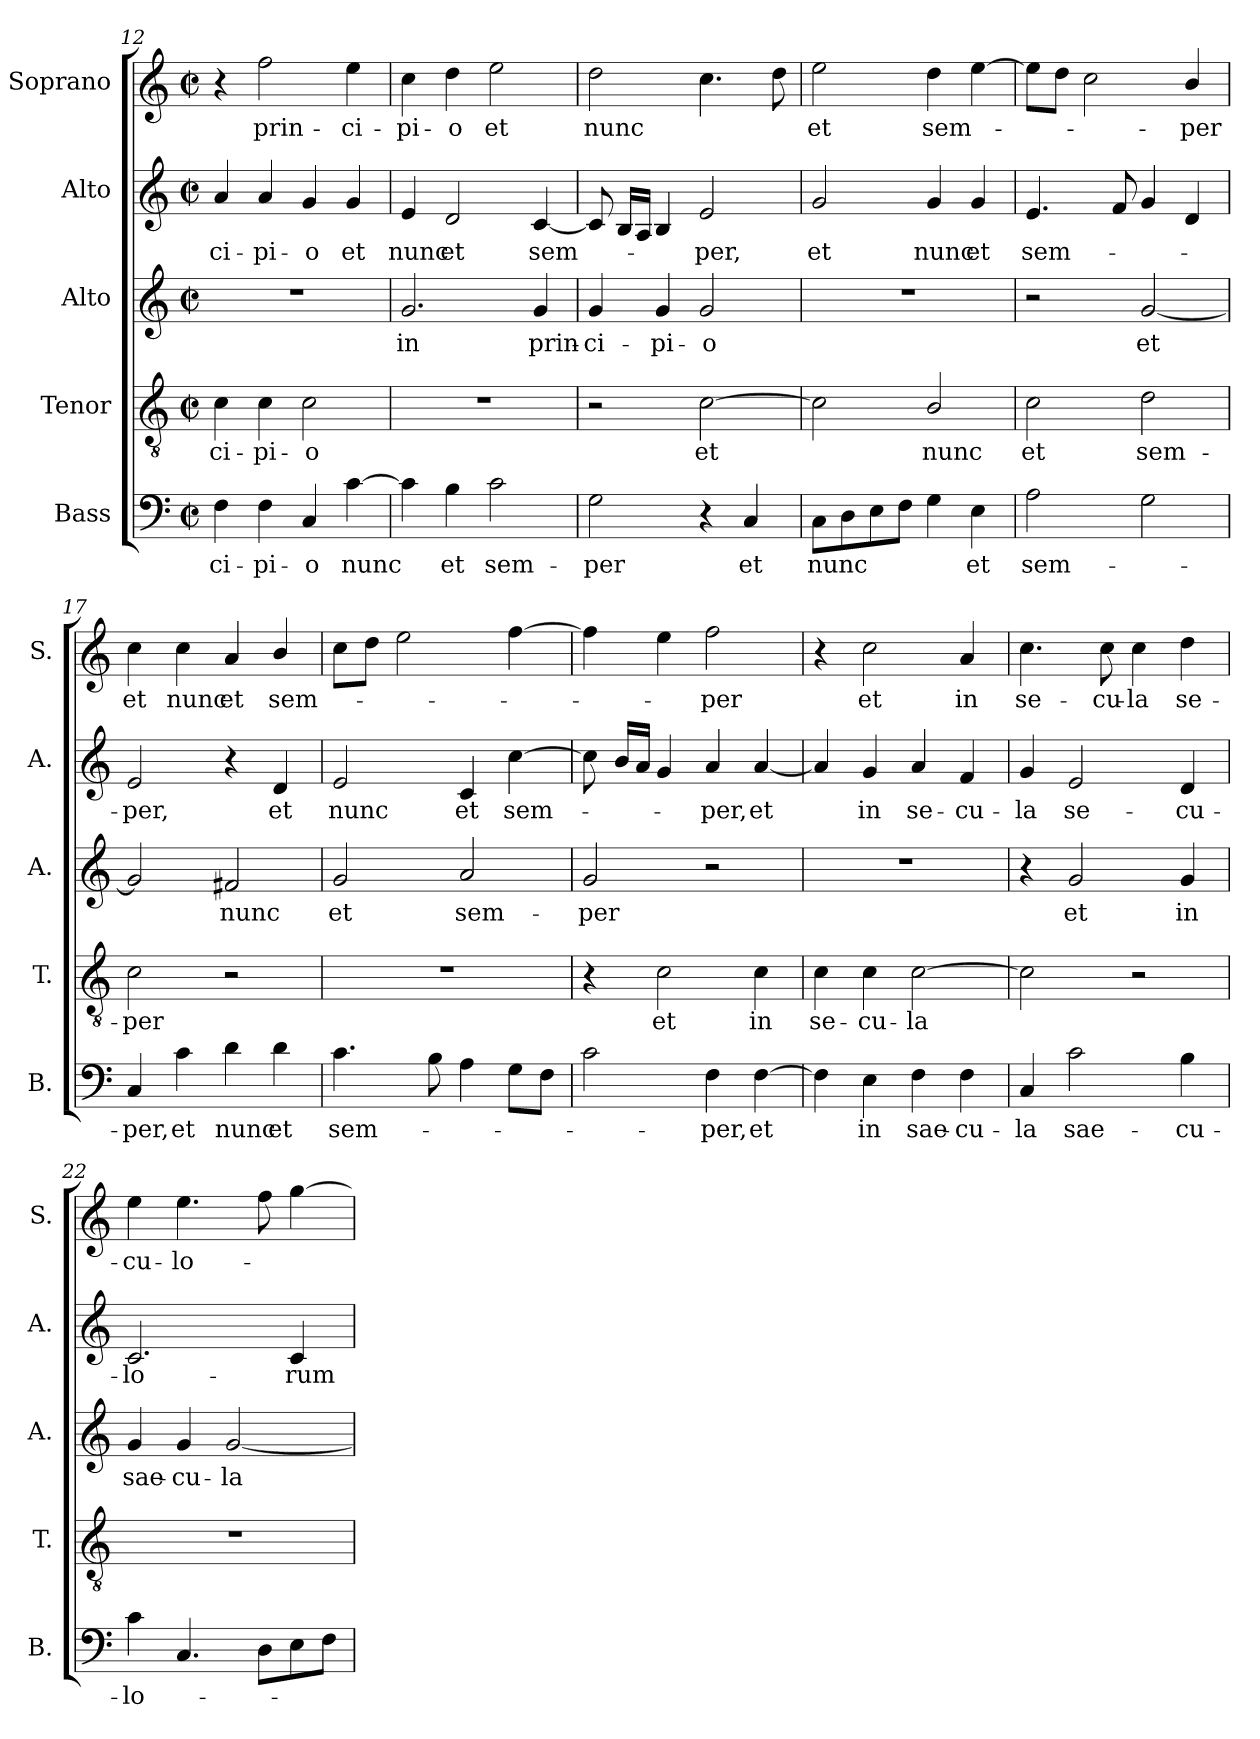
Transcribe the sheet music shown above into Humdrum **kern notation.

**kern	**text	**kern	**text	**kern	**text	**kern	**text	**kern	**text
*part5	*part5	*part4	*part4	*part3	*part3	*part2	*part2	*part1	*part1
*staff5	*staff5	*staff4	*staff4	*staff3	*staff3	*staff2	*staff2	*staff1	*staff1
*I"Bass	*	*I"Tenor	*	*I"Alto	*	*I"Alto	*	*I"Soprano	*
*I'B.	*	*I'T.	*	*I'A.	*	*I'A.	*	*I'S.	*
*clefF4	*	*clefGv2	*	*clefG2	*	*clefG2	*	*clefG2	*
*	*	*ITrd7c12	*	*	*	*	*	*	*
*k[]	*	*k[]	*	*k[]	*	*k[]	*	*k[]	*
*M2/2	*	*M2/2	*	*M2/2	*	*M2/2	*	*M2/2	*
*met(c|)	*	*met(c|)	*	*met(c|)	*	*met(c|)	*	*met(c|)	*
=12	=12	=12	=12	=12	=12	=12	=12	=12	=12
!	!LO:LY:b	!	!LO:LY:b	!	!	!	!LO:LY:b	!	!
4F\	-ci-	4C\	-ci-	1r	.	4a/	-ci-	4r	.
!	!LO:LY:b	!	!LO:LY:b	!	!	!	!LO:LY:b	!	!LO:LY:b
4F\	-pi-	4C\	-pi-	.	.	4a/	-pi-	2ff\	prin-
!	!LO:LY:b	!	!LO:LY:b	!	!	!	!LO:LY:b	!	!
4C/	-o	2C\	-o	.	.	4g/	-o	.	.
!	!LO:LY:b	!	!	!	!	!	!LO:LY:b	!	!LO:LY:b
[4c\	nunc	.	.	.	.	4g/	et	4ee\	-ci-
!!LO:LB:g=z
=13	=13	=13	=13	=13	=13	=13	=13	=13	=13
!	!	!	!	!	!LO:LY:b	!	!LO:LY:b	!	!LO:LY:b
4c\]	.	1r	.	2.g/	in	4e/	nunc	4cc\	-pi-
!	!LO:LY:b	!	!	!	!	!	!LO:LY:b	!	!LO:LY:b
4B\	et	.	.	.	.	2d/	et	4dd\	-o
!	!LO:LY:b	!	!	!	!	!	!	!	!LO:LY:b
2c\	sem-	.	.	.	.	.	.	2ee\	et
!	!	!	!	!	!LO:LY:b	!	!LO:LY:b	!	!
.	.	.	.	4g/	prin-	[4c/	sem-	.	.
=14	=14	=14	=14	=14	=14	=14	=14	=14	=14
!	!LO:LY:b	!	!	!	!LO:LY:b	!	!	!	!LO:LY:b
2G\	-per	2r	.	4g/	-ci-	8c/]	.	2dd\	nunc
.	.	.	.	.	.	16B/LL	.	.	.
.	.	.	.	.	.	16A/JJ	.	.	.
!	!	!	!	!	!LO:LY:b	!	!	!	!
.	.	.	.	4g/	-pi-	4B/	.	.	.
!	!	!	!LO:LY:b	!	!LO:LY:b	!	!LO:LY:b	!	!
4r	.	[2C\	et	2g/	-o	2e/	-per,	4.cc\	.
!	!LO:LY:b	!	!	!	!	!	!	!	!
4C/	et	.	.	.	.	.	.	.	.
.	.	.	.	.	.	.	.	8dd\	.
=15	=15	=15	=15	=15	=15	=15	=15	=15	=15
!	!LO:LY:b	!	!	!	!	!	!LO:LY:b	!	!LO:LY:b
8C\L	nunc	2C\]	.	1r	.	2g/	et	2ee\	et
8D\	.	.	.	.	.	.	.	.	.
8E\	.	.	.	.	.	.	.	.	.
8F\J	.	.	.	.	.	.	.	.	.
!	!	!	!LO:LY:b	!	!	!	!LO:LY:b	!	!LO:LY:b
4G\	.	2BB/	nunc	.	.	4g/	nunc	4dd\	sem-
!	!LO:LY:b	!	!	!	!	!	!LO:LY:b	!	!
4E\	et	.	.	.	.	4g/	et	[4ee\	.
=16	=16	=16	=16	=16	=16	=16	=16	=16	=16
!	!LO:LY:b	!	!LO:LY:b	!	!	!	!LO:LY:b	!	!
2A\	sem-	2C\	et	2r	.	4.e/	sem-	8ee\L]	.
.	.	.	.	.	.	.	.	8dd\J	.
.	.	.	.	.	.	.	.	2cc\	.
.	.	.	.	.	.	8f/	.	.	.
!	!	!	!LO:LY:b	!	!LO:LY:b	!	!	!	!
2G\	.	2D\	sem-	[2g/	et	4g/	.	.	.
!	!	!	!	!	!	!	!	!	!LO:LY:b
.	.	.	.	.	.	4d/	.	4b/	-per
!!LO:PB:g=z
=17	=17	=17	=17	=17	=17	=17	=17	=17	=17
!	!LO:LY:b	!	!LO:LY:b	!	!	!	!LO:LY:b	!	!LO:LY:b
4C/	-per,	2C\	-per	2g/]	.	2e/	-per,	4cc\	et
!	!LO:LY:b	!	!	!	!	!	!	!	!LO:LY:b
4c\	et	.	.	.	.	.	.	4cc\	nunc
!	!LO:LY:b	!	!	!	!LO:LY:b	!	!	!	!LO:LY:b
4d\	nunc	2r	.	2f#X/	nunc	4r	.	4a/	et
!	!LO:LY:b	!	!	!	!	!	!LO:LY:b	!	!LO:LY:b
4d\	et	.	.	.	.	4d/	et	4b/	sem-
=18	=18	=18	=18	=18	=18	=18	=18	=18	=18
!	!LO:LY:b	!	!	!	!LO:LY:b	!	!LO:LY:b	!	!
4.c\	sem-	1r	.	2g/	et	2e/	nunc	8cc\L	.
.	.	.	.	.	.	.	.	8dd\J	.
.	.	.	.	.	.	.	.	2ee\	.
8B\	.	.	.	.	.	.	.	.	.
!	!	!	!	!	!LO:LY:b	!	!LO:LY:b	!	!
4A\	.	.	.	2a/	sem-	4c/	et	.	.
!	!	!	!	!	!	!	!LO:LY:b	!	!
8G\L	.	.	.	.	.	[4cc\	sem-	[4ff\	.
8F\J	.	.	.	.	.	.	.	.	.
=19	=19	=19	=19	=19	=19	=19	=19	=19	=19
!	!	!	!	!	!LO:LY:b	!	!	!	!
2c\	.	4r	.	2g/	-per	8cc\]	.	4ff\]	.
.	.	.	.	.	.	16b/LL	.	.	.
.	.	.	.	.	.	16a/JJ	.	.	.
!	!	!	!LO:LY:b	!	!	!	!	!	!
.	.	2C\	et	.	.	4g/	.	4ee\	.
!	!LO:LY:b	!	!	!	!	!	!LO:LY:b	!	!LO:LY:b
4F\	-per,	.	.	2r	.	4a/	-per,	2ff\	-per
!	!LO:LY:b	!	!LO:LY:b	!	!	!	!LO:LY:b	!	!
[4F\	et	4C\	in	.	.	[4a/	et	.	.
=20	=20	=20	=20	=20	=20	=20	=20	=20	=20
!	!	!	!LO:LY:b	!	!	!	!	!	!
4F\]	.	4C\	se-	1r	.	4a/]	.	4r	.
!	!LO:LY:b	!	!LO:LY:b	!	!	!	!LO:LY:b	!	!LO:LY:b
4E\	in	4C\	-cu-	.	.	4g/	in	2cc\	et
!	!LO:LY:b	!	!LO:LY:b	!	!	!	!LO:LY:b	!	!
4F\	sae-	[2C\	-la	.	.	4a/	se-	.	.
!	!LO:LY:b	!	!	!	!	!	!LO:LY:b	!	!LO:LY:b
4F\	-cu-	.	.	.	.	4f/	-cu-	4a/	in
!!LO:LB:g=z
=21	=21	=21	=21	=21	=21	=21	=21	=21	=21
!	!LO:LY:b	!	!	!	!	!	!LO:LY:b	!	!LO:LY:b
4C/	-la	2C\]	.	4r	.	4g/	-la	4.cc\	se-
!	!LO:LY:b	!	!	!	!LO:LY:b	!	!LO:LY:b	!	!
2c\	sae-	.	.	2g/	et	2e/	se-	.	.
!	!	!	!	!	!	!	!	!	!LO:LY:b
.	.	.	.	.	.	.	.	8cc\	-cu-
!	!	!	!	!	!	!	!	!	!LO:LY:b
.	.	2r	.	.	.	.	.	4cc\	-la
!	!LO:LY:b	!	!	!	!LO:LY:b	!	!LO:LY:b	!	!LO:LY:b
4B\	-cu-	.	.	4g/	in	4d/	-cu-	4dd\	se-
=22	=22	=22	=22	=22	=22	=22	=22	=22	=22
!	!LO:LY:b	!	!	!	!LO:LY:b	!	!LO:LY:b	!	!LO:LY:b
4c\	-lo-	1r	.	4g/	sae-	2.c/	-lo-	4ee\	-cu-
!	!	!	!	!	!LO:LY:b	!	!	!	!LO:LY:b
4.C/	.	.	.	4g/	-cu-	.	.	4.ee\	-lo-
!	!	!	!	!	!LO:LY:b	!	!	!	!
.	.	.	.	[2g/	-la	.	.	.	.
8D\L	.	.	.	.	.	.	.	8ff\	.
!	!	!	!	!	!	!	!LO:LY:b	!	!
8E\	.	.	.	.	.	4c/	-rum	[4gg\	.
8F\J	.	.	.	.	.	.	.	.	.
=	=	=	=	=	=	=	=	=	=
*-	*-	*-	*-	*-	*-	*-	*-	*-	*-
